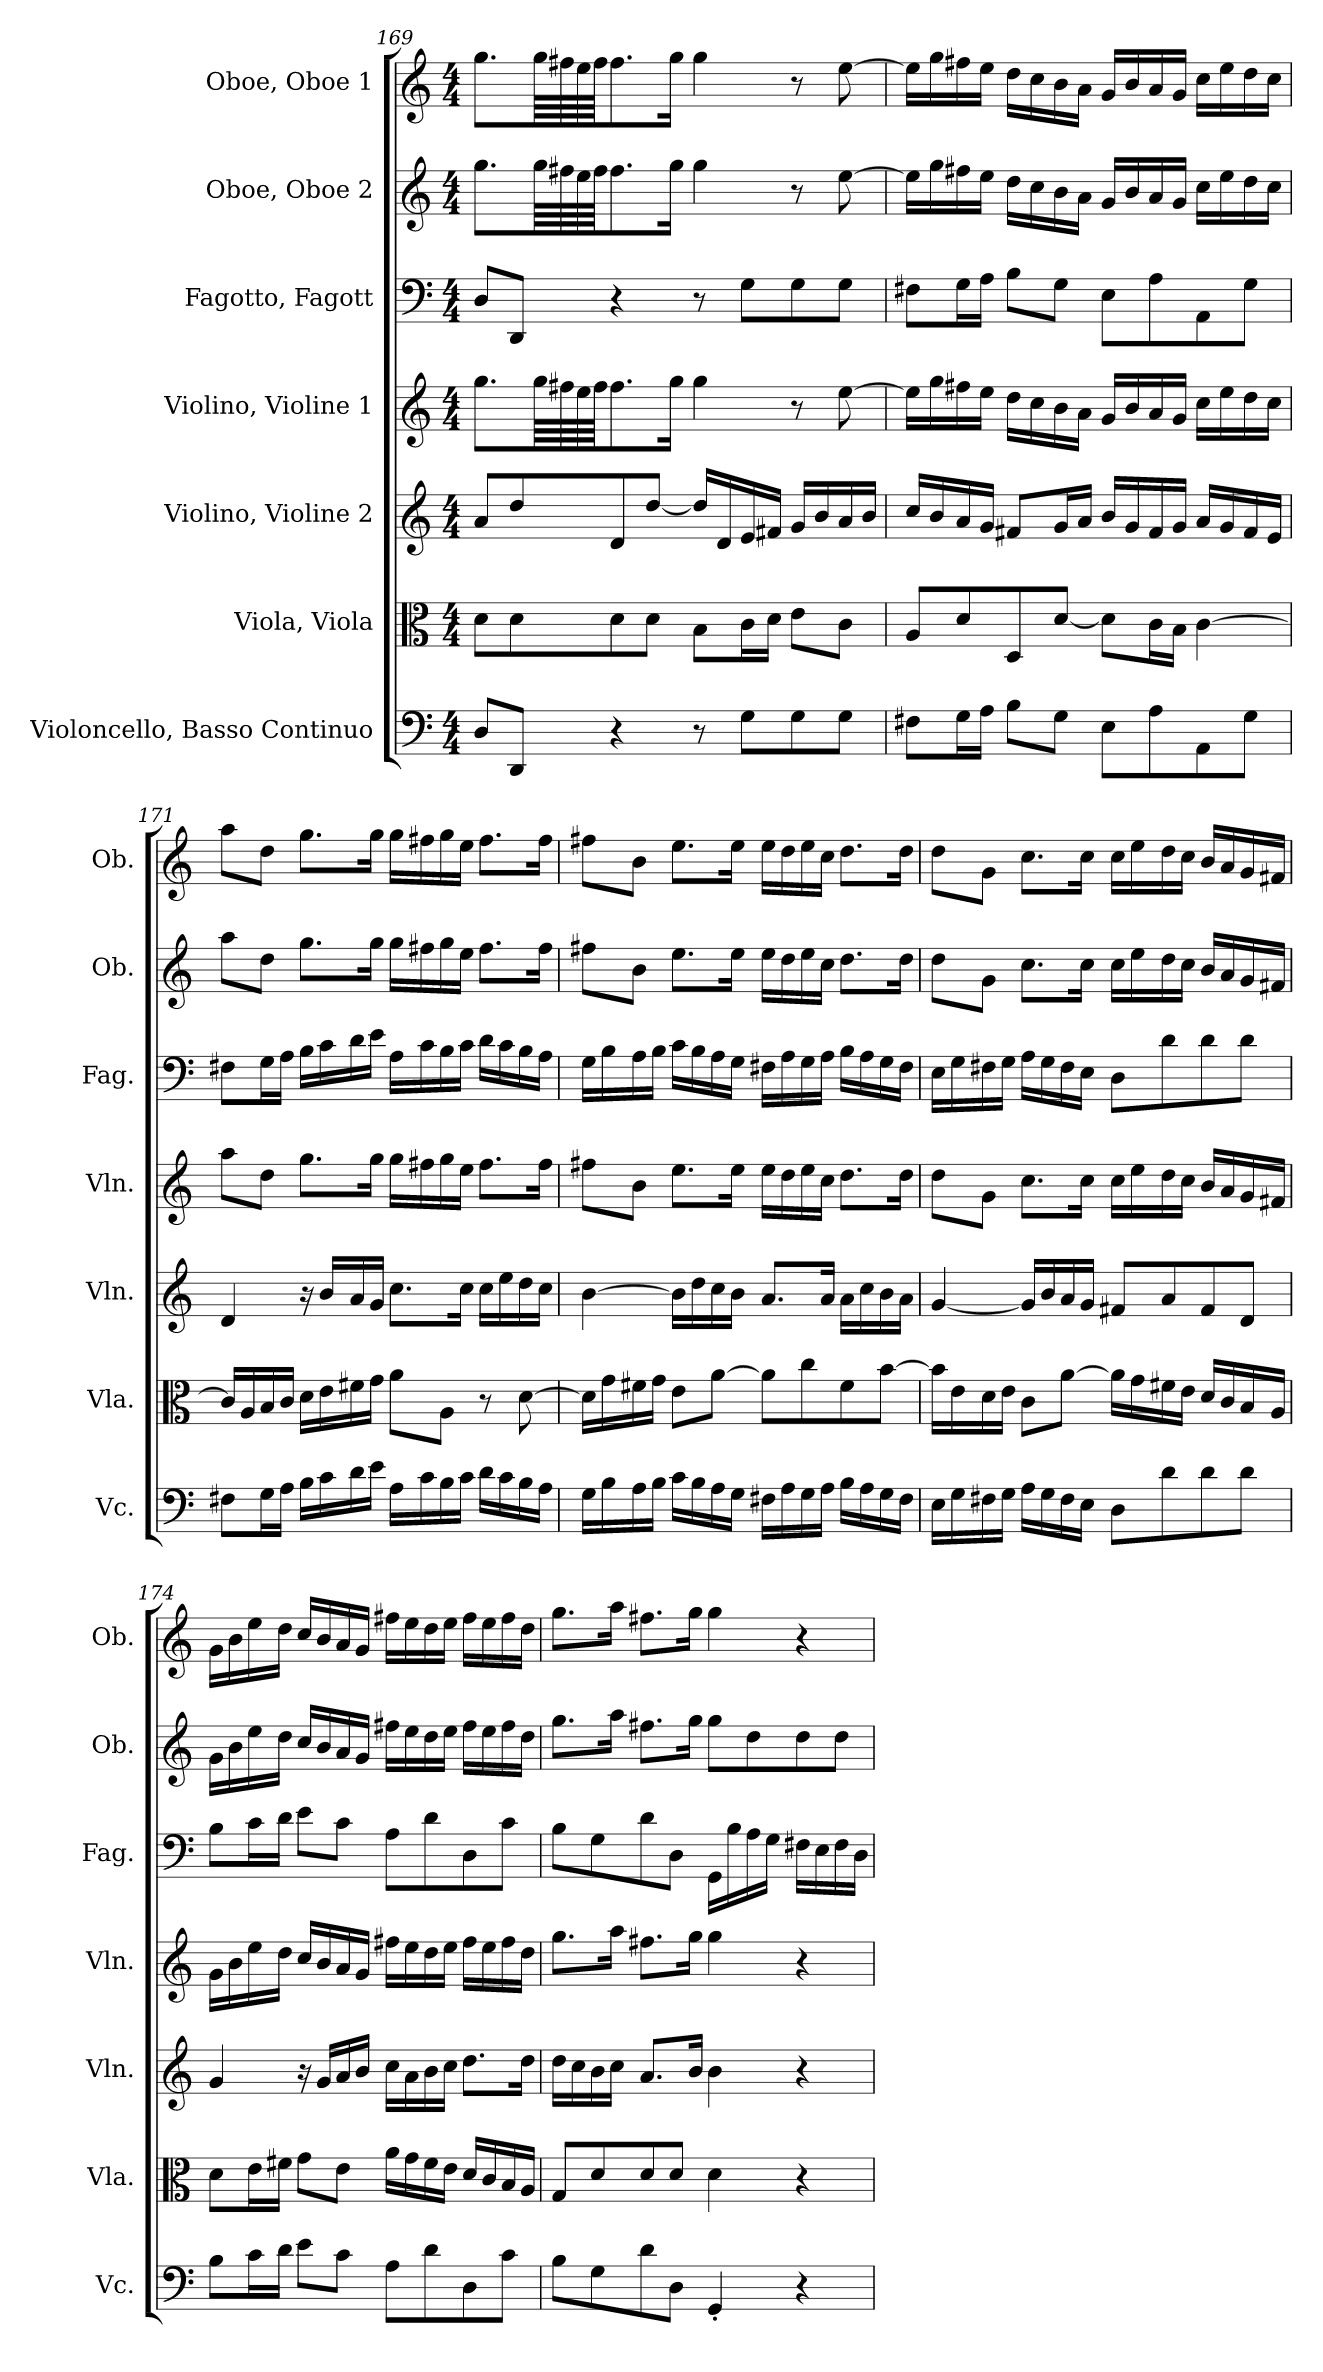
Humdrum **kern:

**kern	**kern	**kern	**kern	**kern	**kern	**kern
*part7	*part6	*part5	*part4	*part3	*part2	*part1
*staff7	*staff6	*staff5	*staff4	*staff3	*staff2	*staff1
*I"Violoncello, Basso Continuo	*I"Viola, Viola	*I"Violino, Violine 2	*I"Violino, Violine 1	*I"Fagotto, Fagott	*I"Oboe, Oboe 2	*I"Oboe, Oboe 1
*I'Vc.	*I'Vla.	*I'Vln.	*I'Vln.	*I'Fag.	*I'Ob.	*I'Ob.
*clefF4	*clefC3	*clefG2	*clefG2	*clefF4	*clefG2	*clefG2
*k[]	*k[]	*k[]	*k[]	*k[]	*k[]	*k[]
*M4/4	*M4/4	*M4/4	*M4/4	*M4/4	*M4/4	*M4/4
=169	=169	=169	=169	=169	=169	=169
8D/L	8d\L	8a/L	8.gg\L	8D/L	8.gg\L	8.gg\L
8DD/J	8d\	8dd/	.	8DD/J	.	.
.	.	.	64gg\LLL	.	64gg\LLL	64gg\LLL
.	.	.	64ff#X\	.	64ff#X\	64ff#X\
.	.	.	64ee\	.	64ee\	64ee\
.	.	.	64ff#\JJJ	.	64ff#\JJJ	64ff#\JJJ
4r	8d\	8d/	8.ff#\	4r	8.ff#\	8.ff#\
.	8d\J	[8dd/J	.	.	.	.
.	.	.	16gg\Jk	.	16gg\Jk	16gg\Jk
8r	8B\L	16dd/LL]	4gg\	8r	4gg\	4gg\
.	.	16d/	.	.	.	.
8G\L	16c\L	16e/	.	8G\L	.	.
.	16d\JJ	16f#X/JJ	.	.	.	.
8G\	8e\L	16g/LL	8r	8G\	8r	8r
.	.	16b/	.	.	.	.
8G\J	8c\J	16a/	[8ee\	8G\J	[8ee\	[8ee\
.	.	16b/JJ	.	.	.	.
!!LO:PB:g=z
=170	=170	=170	=170	=170	=170	=170
8F#X\L	8A/L	16cc/LL	16ee\LL]	8F#X\L	16ee\LL]	16ee\LL]
.	.	16b/	16gg\	.	16gg\	16gg\
16G\L	8d/	16a/	16ff#X\	16G\L	16ff#X\	16ff#X\
16A\JJ	.	16g/JJ	16ee\JJ	16A\JJ	16ee\JJ	16ee\JJ
8B\L	8D/	8f#X/L	16dd\LL	8B\L	16dd\LL	16dd\LL
.	.	.	16cc\	.	16cc\	16cc\
8G\J	[8d/J	16g/L	16b\	8G\J	16b\	16b\
.	.	16a/JJ	16a\JJ	.	16a\JJ	16a\JJ
8E\L	8d\L]	16b/LL	16g/LL	8E\L	16g/LL	16g/LL
.	.	16g/	16b/	.	16b/	16b/
8A\	16c\L	16f#/	16a/	8A\	16a/	16a/
.	16B\JJ	16g/JJ	16g/JJ	.	16g/JJ	16g/JJ
8AA\	[4c\	16a/LL	16cc\LL	8AA\	16cc\LL	16cc\LL
.	.	16g/	16ee\	.	16ee\	16ee\
8G\J	.	16f#/	16dd\	8G\J	16dd\	16dd\
.	.	16e/JJ	16cc\JJ	.	16cc\JJ	16cc\JJ
=171	=171	=171	=171	=171	=171	=171
8F#X\L	16c/LL]	4d/	8aa\L	8F#X\L	8aa\L	8aa\L
.	16A/	.	.	.	.	.
16G\L	16B/	.	8dd\J	16G\L	8dd\J	8dd\J
16A\JJ	16c/JJ	.	.	16A\JJ	.	.
16B\LL	16d\LL	16r	8.gg\L	16B\LL	8.gg\L	8.gg\L
16c\	16e\	16b/LL	.	16c\	.	.
16d\	16f#X\	16a/	.	16d\	.	.
16e\JJ	16g\JJ	16g/JJ	16gg\Jk	16e\JJ	16gg\Jk	16gg\Jk
16A\LL	8a\L	8.cc\L	16gg\LL	16A\LL	16gg\LL	16gg\LL
16c\	.	.	16ff#X\	16c\	16ff#X\	16ff#X\
16B\	8A\J	.	16gg\	16B\	16gg\	16gg\
16c\JJ	.	16cc\Jk	16ee\JJ	16c\JJ	16ee\JJ	16ee\JJ
16d\LL	8r	16cc\LL	8.ff#\L	16d\LL	8.ff#\L	8.ff#\L
16c\	.	16ee\	.	16c\	.	.
16B\	[8d\	16dd\	.	16B\	.	.
16A\JJ	.	16cc\JJ	16ff#\Jk	16A\JJ	16ff#\Jk	16ff#\Jk
!!LO:PB:g=z
=172	=172	=172	=172	=172	=172	=172
16G\LL	16d\LL]	[4b\	8ff#X\L	16G\LL	8ff#X\L	8ff#X\L
16B\	16g\	.	.	16B\	.	.
16A\	16f#X\	.	8b\J	16A\	8b\J	8b\J
16B\JJ	16g\JJ	.	.	16B\JJ	.	.
16c\LL	8e\L	16b\LL]	8.ee\L	16c\LL	8.ee\L	8.ee\L
16B\	.	16dd\	.	16B\	.	.
16A\	[8a\J	16cc\	.	16A\	.	.
16G\JJ	.	16b\JJ	16ee\Jk	16G\JJ	16ee\Jk	16ee\Jk
16F#X\LL	8a\L]	8.a/L	16ee\LL	16F#X\LL	16ee\LL	16ee\LL
16A\	.	.	16dd\	16A\	16dd\	16dd\
16G\	8cc\	.	16ee\	16G\	16ee\	16ee\
16A\JJ	.	16a/Jk	16cc\JJ	16A\JJ	16cc\JJ	16cc\JJ
16B\LL	8f#\	16a\LL	8.dd\L	16B\LL	8.dd\L	8.dd\L
16A\	.	16cc\	.	16A\	.	.
16G\	[8b\J	16b\	.	16G\	.	.
16F#\JJ	.	16a\JJ	16dd\Jk	16F#\JJ	16dd\Jk	16dd\Jk
=173	=173	=173	=173	=173	=173	=173
16E\LL	16b\LL]	[4g/	8dd\L	16E\LL	8dd\L	8dd\L
16G\	16e\	.	.	16G\	.	.
16F#X\	16d\	.	8g\J	16F#X\	8g\J	8g\J
16G\JJ	16e\JJ	.	.	16G\JJ	.	.
16A\LL	8c\L	16g/LL]	8.cc\L	16A\LL	8.cc\L	8.cc\L
16G\	.	16b/	.	16G\	.	.
16F#\	[8a\J	16a/	.	16F#\	.	.
16E\JJ	.	16g/JJ	16cc\Jk	16E\JJ	16cc\Jk	16cc\Jk
8D\L	16a\LL]	8f#X/L	16cc\LL	8D\L	16cc\LL	16cc\LL
.	16g\	.	16ee\	.	16ee\	16ee\
8d\	16f#X\	8a/	16dd\	8d\	16dd\	16dd\
.	16e\JJ	.	16cc\JJ	.	16cc\JJ	16cc\JJ
8d\	16d/LL	8f#/	16b/LL	8d\	16b/LL	16b/LL
.	16c/	.	16a/	.	16a/	16a/
8d\J	16B/	8d/J	16g/	8d\J	16g/	16g/
.	16A/JJ	.	16f#X/JJ	.	16f#X/JJ	16f#X/JJ
!!LO:PB:g=z
=174	=174	=174	=174	=174	=174	=174
8B\L	8d\L	4g/	16g\LL	8B\L	16g\LL	16g\LL
.	.	.	16b\	.	16b\	16b\
16c\L	16e\L	.	16ee\	16c\L	16ee\	16ee\
16d\JJ	16f#X\JJ	.	16dd\JJ	16d\JJ	16dd\JJ	16dd\JJ
8e\L	8g\L	16r	16cc/LL	8e\L	16cc/LL	16cc/LL
.	.	16g/LL	16b/	.	16b/	16b/
8c\J	8e\J	16a/	16a/	8c\J	16a/	16a/
.	.	16b/JJ	16g/JJ	.	16g/JJ	16g/JJ
8A\L	16a\LL	16cc\LL	16ff#X\LL	8A\L	16ff#X\LL	16ff#X\LL
.	16g\	16a\	16ee\	.	16ee\	16ee\
8d\	16f#\	16b\	16dd\	8d\	16dd\	16dd\
.	16e\JJ	16cc\JJ	16ee\JJ	.	16ee\JJ	16ee\JJ
8D\	16d/LL	8.dd\L	16ff#\LL	8D\	16ff#\LL	16ff#\LL
.	16c/	.	16ee\	.	16ee\	16ee\
8c\J	16B/	.	16ff#\	8c\J	16ff#\	16ff#\
.	16A/JJ	16dd\Jk	16dd\JJ	.	16dd\JJ	16dd\JJ
=175	=175	=175	=175	=175	=175	=175
8B\L	8G/L	16dd\LL	8.gg\L	8B\L	8.gg\L	8.gg\L
.	.	16cc\	.	.	.	.
8G\	8d/	16b\	.	8G\	.	.
.	.	16cc\JJ	16aa\Jk	.	16aa\Jk	16aa\Jk
8d\	8d/	8.a/L	8.ff#X\L	8d\	8.ff#X\L	8.ff#X\L
8D\J	8d/J	.	.	8D\J	.	.
.	.	16b/Jk	16gg\Jk	.	16gg\Jk	16gg\Jk
4GG'/	4d\	4b\	4gg\	16GG\LL	8gg\L	4gg\
.	.	.	.	16B\	.	.
.	.	.	.	16A\	8dd\	.
.	.	.	.	16G\JJ	.	.
4r	4r	4r	4r	16F#X\LL	8dd\	4r
.	.	.	.	16E\	.	.
.	.	.	.	16F#\	8dd\J	.
.	.	.	.	16D\JJ	.	.
=	=	=	=	=	=	=
*-	*-	*-	*-	*-	*-	*-
